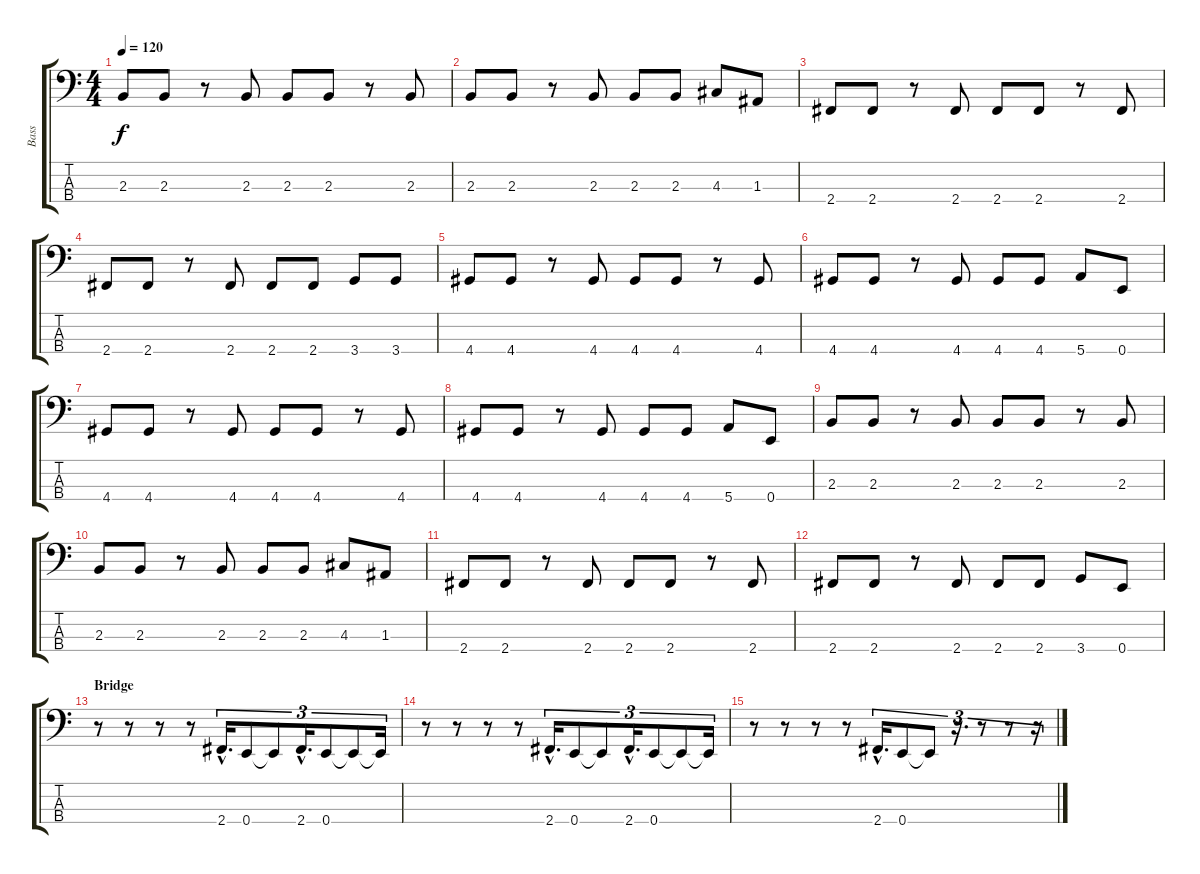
\track ("Bass" "Bass") {instrument electricbassfinger}
\staff {score tabs}
\tuning (G2 D2 A1 E1) {hide}
\ts (4 4)
\tempo 120
\clef f4
\ks c
2.3.8{dy f} 2.3.8 r.8 2.3.8 2.3.8 2.3.8 r.8 2.3.8 |
2.3.8 2.3.8 r.8 2.3.8 2.3.8 2.3.8 4.3.8 1.3.8 |
2.4.8 2.4.8 r.8 2.4.8 2.4.8 2.4.8 r.8 2.4.8 |
2.4.8 2.4.8 r.8 2.4.8 2.4.8 2.4.8 3.4.8 3.4.8 |
4.4.8 4.4.8 r.8 4.4.8 4.4.8 4.4.8 r.8 4.4.8 |
4.4.8 4.4.8 r.8 4.4.8 4.4.8 4.4.8 5.4.8 0.4.8 |
4.4.8 4.4.8 r.8 4.4.8 4.4.8 4.4.8 r.8 4.4.8 |
4.4.8 4.4.8 r.8 4.4.8 4.4.8 4.4.8 5.4.8 0.4.8 |
2.3.8 2.3.8 r.8 2.3.8 2.3.8 2.3.8 r.8 2.3.8 |
2.3.8 2.3.8 r.8 2.3.8 2.3.8 2.3.8 4.3.8 1.3.8 |
2.4.8 2.4.8 r.8 2.4.8 2.4.8 2.4.8 r.8 2.4.8 |
2.4.8 2.4.8 r.8 2.4.8 2.4.8 2.4.8 3.4.8 0.4.8 |
\section ("" "Bridge")
r.8 r.8 r.8 r.8 2.4{hac}.16{d tu (3 2)} 0.4.8{tu (3 2)} 0.4{t}.8{tu (3 2)} 2.4{hac}.16{d tu (3 2)} 0.4.8{tu (3 2)} 0.4{t}.8{tu (3 2)} 0.4{t}.16{tu (3 2)} |
r.8 r.8 r.8 r.8 2.4{hac}.16{d tu (3 2)} 0.4.8{tu (3 2)} 0.4{t}.8{tu (3 2)} 2.4{hac}.16{d tu (3 2)} 0.4.8{tu (3 2)} 0.4{t}.8{tu (3 2)} 0.4{t}.16{tu (3 2)} |
r.8 r.8 r.8 r.8 2.4{hac}.16{d tu (3 2)} 0.4.8{tu (3 2)} 0.4{t}.8{tu (3 2)} r.16{d tu (3 2)} r.8{tu (3 2)} r.8{tu (3 2)} r.16{tu (3 2)}
